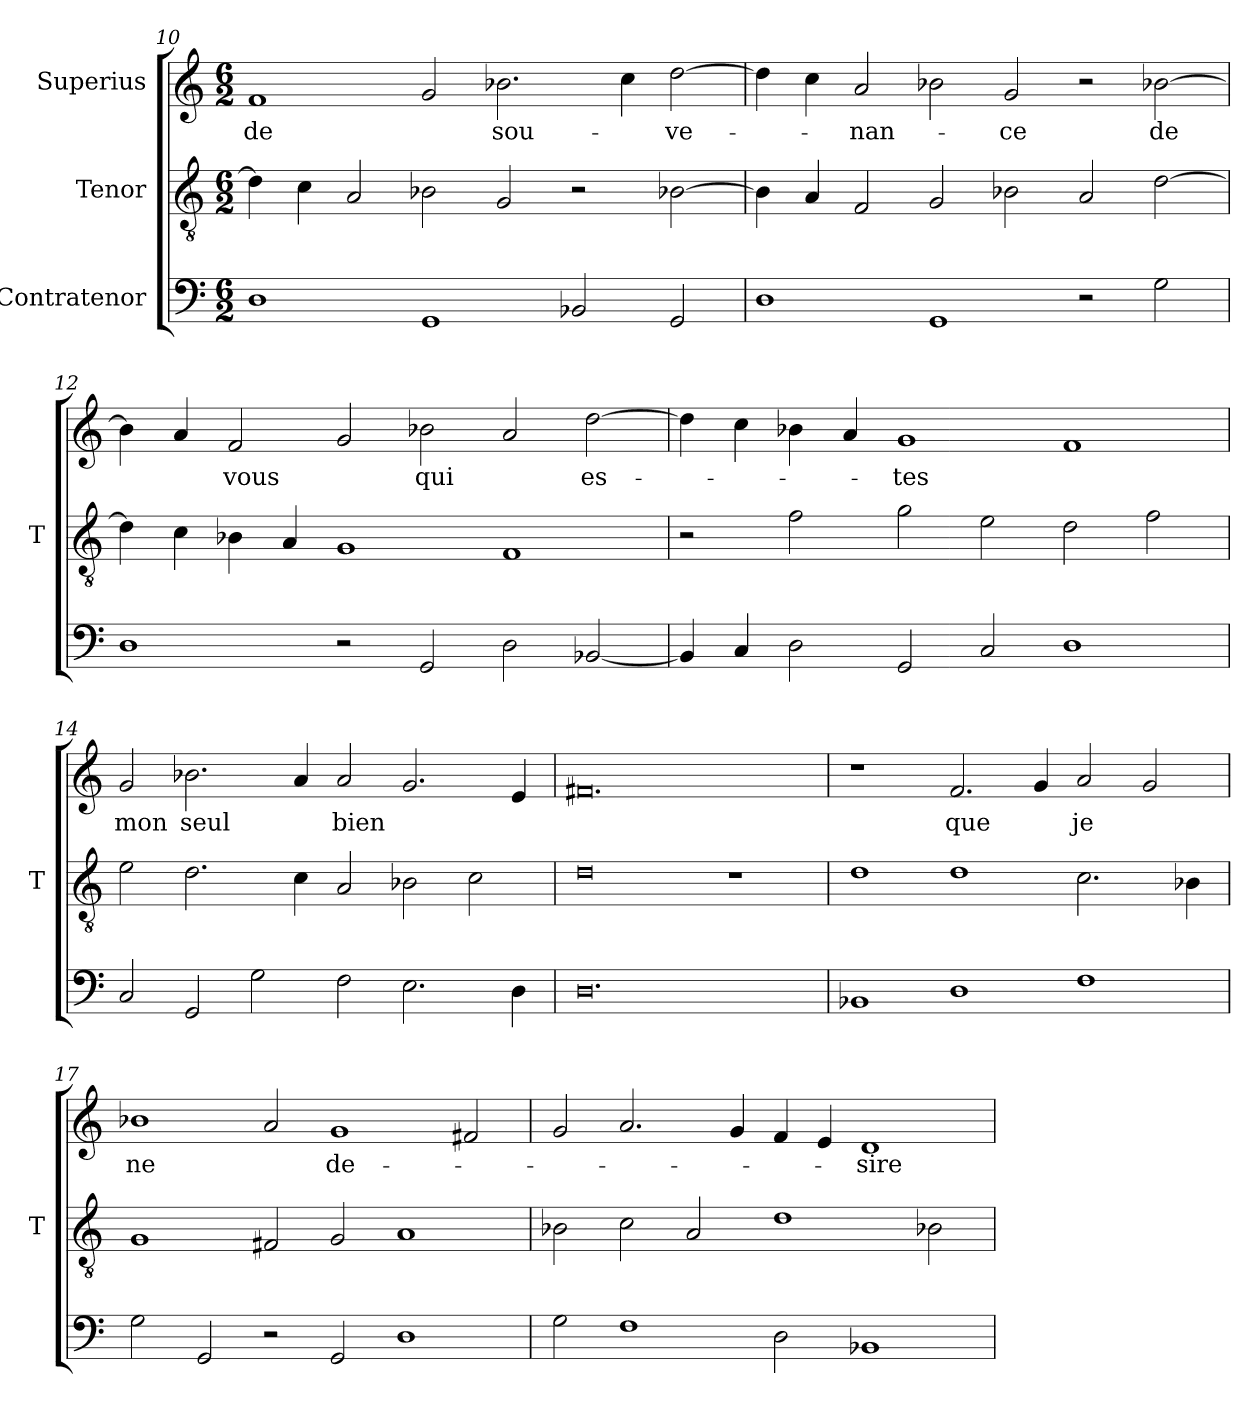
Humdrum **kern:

**kern	**kern	**kern	**text
*part3	*part2	*part1	*part1
*staff3	*staff2	*staff1	*staff1
*I"Contratenor	*I"Tenor	*I"Superius	*
*	*I'T	*	*
*clefF4	*clefGv2	*clefG2	*
*M6/2	*M6/2	*M6/2	*
=10	=10	=10	=10
1D	4d]	1f	-de
.	4c	.	.
.	2A	.	.
1GG	2B-X	2g	.
.	2G	2.b-X	sou-
2BB-X	2r	.	.
.	.	4cc	.
2GG	[2B-X	[2dd	-ve-
=11	=11	=11	=11
1D	4B-]	4dd]	.
.	4A	4cc	.
.	2F	2a	-nan-
1GG	2G	2b-X	.
.	2B-X	2g	-ce
2r	2A	2r	.
2G	[2d	[2b-X	-de
=12	=12	=12	=12
1D	4d]	4b-]	.
.	4c	4a	.
.	4B-X	2f	-vous
.	4A	.	.
2r	1G	2g	.
2GG	.	2b-X	-qui
2D	1F	2a	.
[2BB-X	.	[2dd	es-
=13	=13	=13	=13
4BB-]	2r	4dd]	.
4C	.	4cc	.
2D	2f	4b-X	.
.	.	4a	.
2GG	2g	1g	-tes
2C	2e	.	.
1D	2d	1f	.
.	2f	.	.
=14	=14	=14	=14
2C	2e	2g	-mon
2GG	2.d	2.b-X	-seul
2G	.	.	.
.	4c	4a	.
2F	2A	2a	-bien
2.E	2B-X	2.g	.
.	2c	.	.
4D	.	4e	.
=15	=15	=15	=15
0.D	0d	0.f#X	.
.	1r	.	.
=16	=16	=16	=16
1BB-X	1d	1r	.
1D	1d	2.f	-que
.	.	4g	.
1F	2.c	2a	-je
.	.	2g	.
.	4B-X	.	.
=17	=17	=17	=17
2G	1G	1b-X	-ne
2GG	.	.	.
2r	2F#X	2a	.
2GG	2G	1g	de-
1D	1A	.	.
.	.	2f#X	.
=18	=18	=18	=18
2G	2B-X	2g	.
1F	2c	2.a	.
.	2A	.	.
.	.	4g	.
2D	1d	4f	.
.	.	4e	.
1BB-X	.	1d	-sire
.	2B-X	.	.
=	=	=	=
*-	*-	*-	*-
